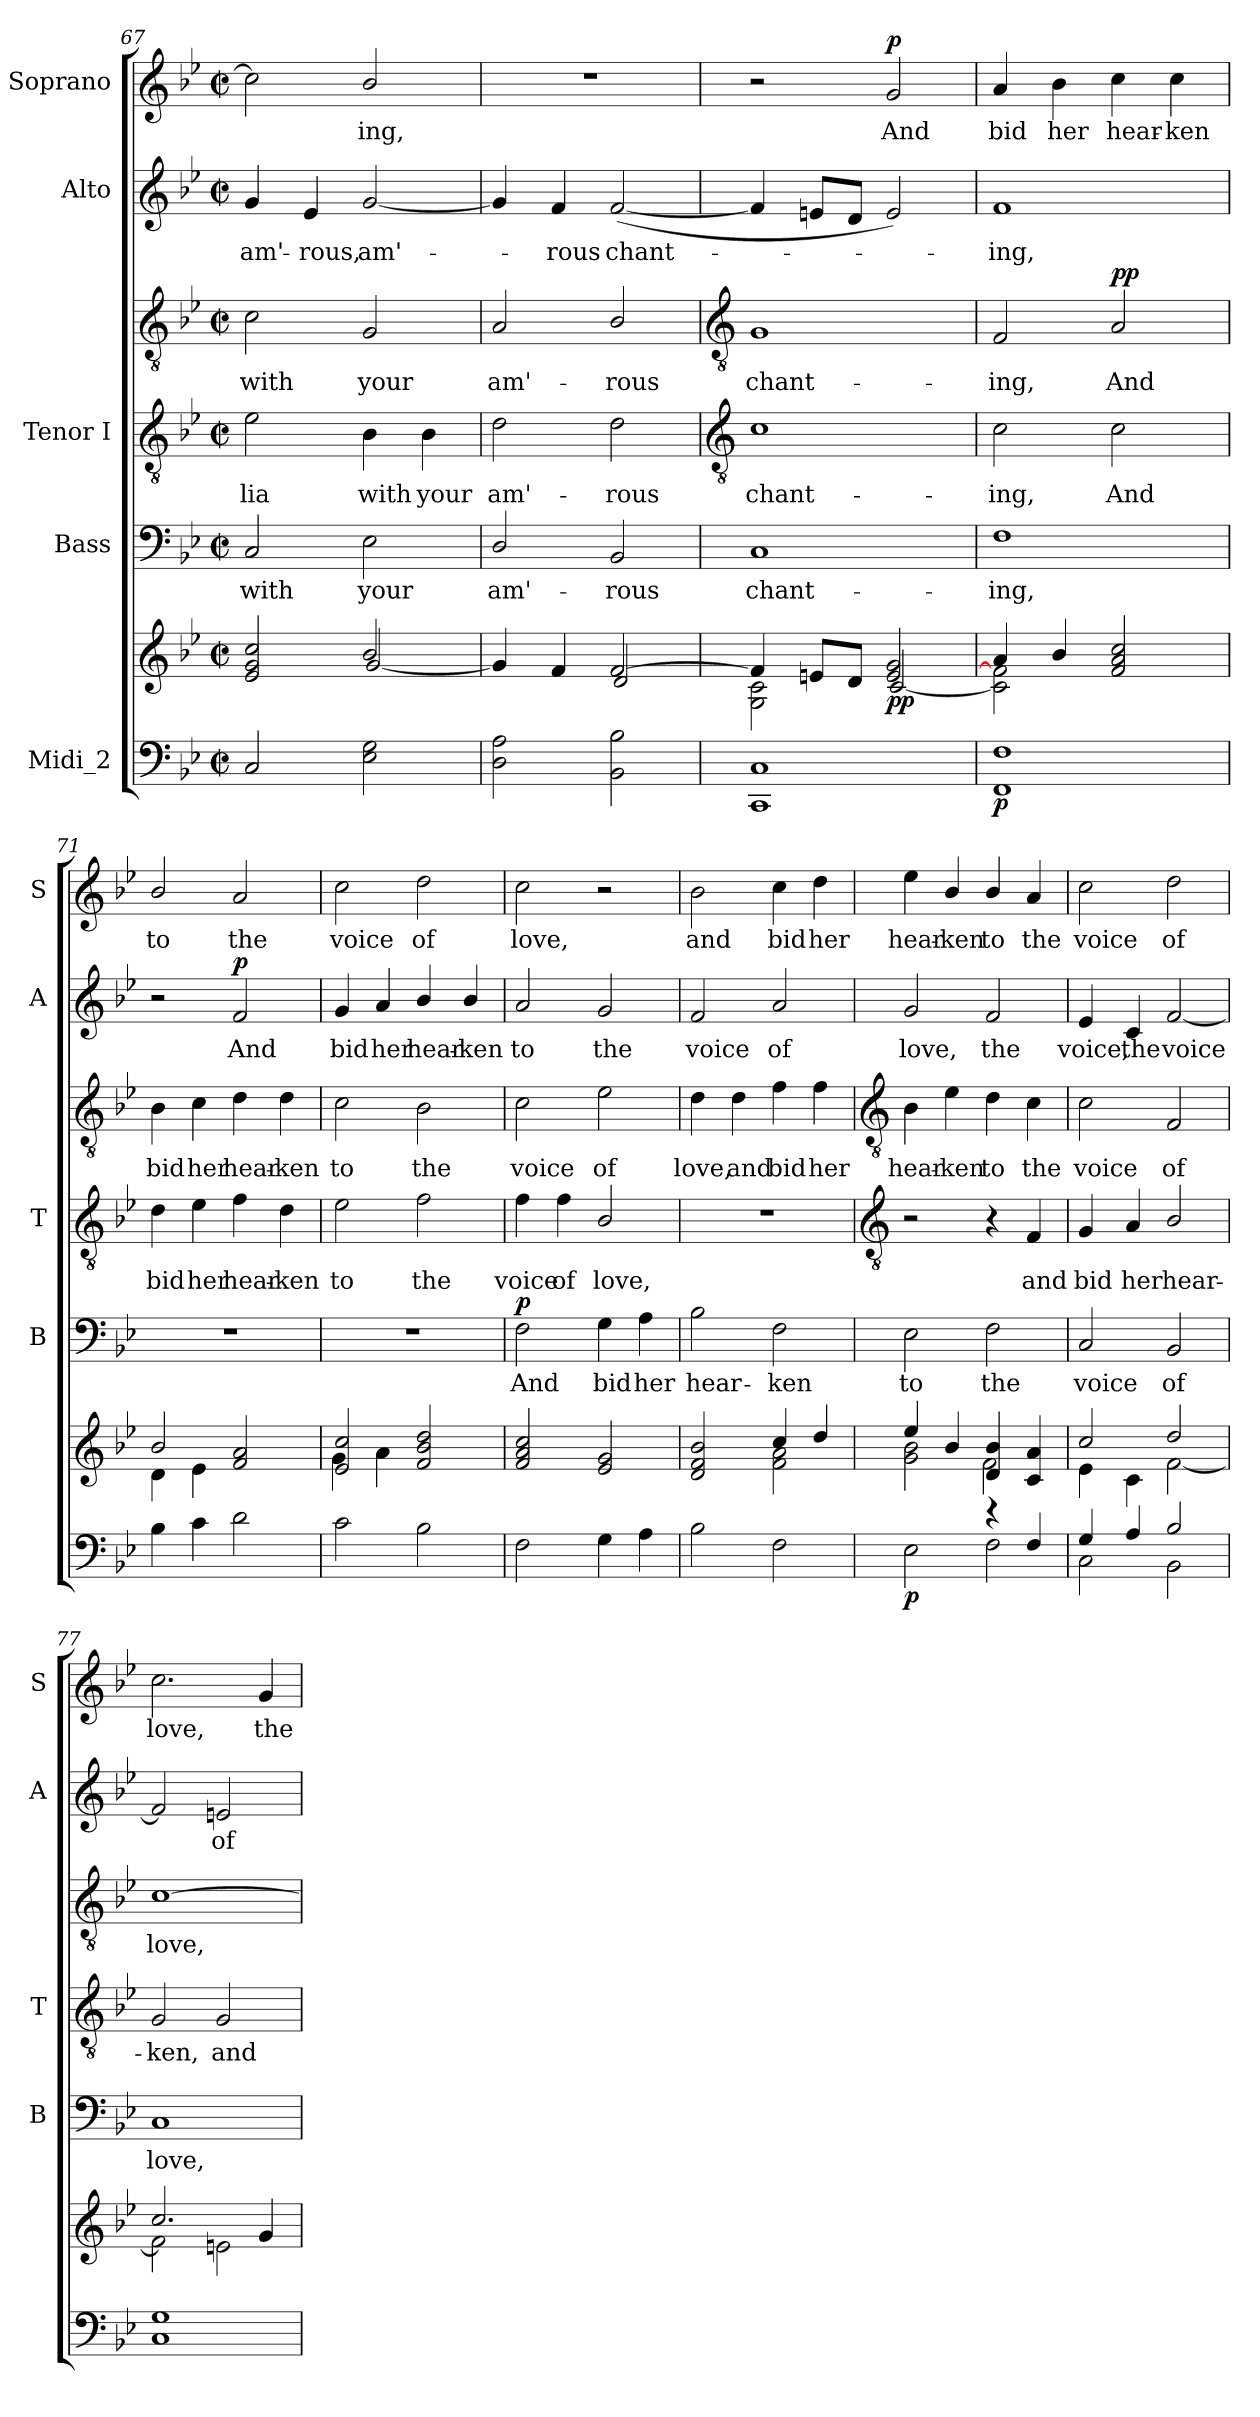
**kern	**kern	**dynam	**kern	**text	**dynam	**kern	**text	**kern	**text	**dynam	**kern	**text	**dynam	**kern	**text	**dynam
*part5	*part5	*part5	*part4	*part4	*part4	*part3	*part3	*part3	*part3	*part3	*part2	*part2	*part2	*part1	*part1	*part1
*staff7	*staff6	*staff6/7	*staff5	*staff5	*staff5	*staff4	*staff4	*staff3	*staff3	*staff3/4	*staff2	*staff2	*staff2	*staff1	*staff1	*staff1
*I"Midi_2	*	*	*I"Bass	*	*	*I"Tenor I	*	*	*	*	*I"Alto	*	*	*I"Soprano	*	*
*	*	*	*I'B	*	*	*I'T	*	*	*	*	*I'A	*	*	*I'S	*	*
*clefF4	*clefG2	*	*clefF4	*	*	*clefGv2	*	*clefGv2	*	*	*clefG2	*	*	*clefG2	*	*
*k[b-e-]	*k[b-e-]	*	*k[b-e-]	*	*	*k[b-e-]	*	*k[b-e-]	*	*	*k[b-e-]	*	*	*k[b-e-]	*	*
*B-:	*B-:	*	*B-:	*	*	*B-:	*	*B-:	*	*	*B-:	*	*	*B-:	*	*
*M2/2	*M2/2	*	*M2/2	*	*	*M2/2	*	*M2/2	*	*	*M2/2	*	*	*M2/2	*	*
*met(c|)	*met(c|)	*	*met(c|)	*	*	*met(c|)	*	*met(c|)	*	*	*met(c|)	*	*	*met(c|)	*	*
=67	=67	=67	=67	=67	=67	=67	=67	=67	=67	=67	=67	=67	=67	=67	=67	=67
*	*^	*	*	*	*	*	*	*	*	*	*	*	*	*	*	*
!	!	!	!	!	!LO:LY:b	!	!	!LO:LY:b	!	!LO:LY:b	!	!	!LO:LY:b	!	!	!	!
2C	2e-/ 2g/ 2cc/	2ryy	.	2C	with	.	2e-	lia	2c	-with	.	4g	am'-	.	2cc]	.	.
!	!	!	!	!	!	!	!	!	!	!	!	!	!LO:LY:b	!	!	!	!
.	.	.	.	.	.	.	.	.	.	.	.	4e-	-rous,	.	.	.	.
!	!	!	!	!	!LO:LY:b	!	!	!LO:LY:b	!	!LO:LY:b	!	!	!LO:LY:b	!	!	!LO:LY:b	!
2E- 2G	2b-/	[2g/	.	2E-	your	.	4B-	with	2G	your	.	[2g	am'-	.	2b-/	ing,	.
!	!	!	!	!	!	!	!	!LO:LY:b	!	!	!	!	!	!	!	!	!
.	.	.	.	.	.	.	4B-	your	.	.	.	.	.	.	.	.	.
=68	=68	=68	=68	=68	=68	=68	=68	=68	=68	=68	=68	=68	=68	=68	=68	=68	=68
!	!	!	!	!	!LO:LY:b	!	!	!LO:LY:b	!	!LO:LY:b	!	!	!	!	!	!	!
2D\ 2A\	2ryy	4g/]	.	2D/	am'-	.	2d	am'-	2A	am'-	.	4g]	.	.	1r	.	.
!	!	!	!	!	!	!	!	!	!	!	!	!	!LO:LY:b	!	!	!	!
.	.	4f/	.	.	.	.	.	.	.	.	.	4f	rous	.	.	.	.
!	!	!	!	!	!LO:LY:b	!	!	!LO:LY:b	!	!LO:LY:b	!	!	!LO:LY:b	!	!	!	!
2BB- 2B-	[2f/	2d/	.	2BB-	-rous	.	2d	-rous	2B-/	-rous	.	(<[2f	chant-	.	.	.	.
!!LO:LB:g=z
=69	=69	=69	=69	=69	=69	=69	=69	=69	=69	=69	=69	=69	=69	=69	=69	=69	=69
*	*	*	*	*	*	*	*clefGv2	*	*clefGv2	*	*	*	*	*	*	*	*
!	!	!	!	!	!LO:LY:b	!	!	!LO:LY:b	!	!LO:LY:b	!	!	!	!	!	!	!
1CC 1C	4f/]	2G\ 2c\	.	1C	chant-	.	1c	-chant-	1G	chant-	.	4f]	.	.	2r	.	.
.	8en/L	.	.	.	.	.	.	.	.	.	.	8enL	.	.	.	.	.
.	8d/J	.	.	.	.	.	.	.	.	.	.	8dJ	.	.	.	.	.
!	!	!	!LO:DY:b	!	!	!	!	!	!	!	!	!	!	!	!	!LO:LY:b	!
!	!	!	!LO:DY:n=1:b	!	!	!	!	!	!	!	!	!	!	!	!	!	!LO:DY:b
.	2e/ 2g/	[2c/	p p	.	.	.	.	.	.	.	.	2e)	.	.	2g	And	p
=70	=70	=70	=70	=70	=70	=70	=70	=70	=70	=70	=70	=70	=70	=70	=70	=70	=70
!	!	!	!LO:DY:b=2	!	!LO:LY:b	!	!	!LO:LY:b	!	!LO:LY:b	!	!	!LO:LY:b	!	!	!LO:LY:b	!
1FF 1F	4a/	2c\] 2f\]	p	1F	-ing,	.	2c	ing,	2F	-ing,	.	1f	ing,	.	4a	bid	.
!	!	!	!	!	!	!	!	!	!	!	!	!	!	!	!	!LO:LY:b	!
.	4b-/	.	.	.	.	.	.	.	.	.	.	.	.	.	4b-	her	.
!	!	!	!	!	!	!	!	!LO:LY:b	!	!LO:LY:b	!LO:DY:b=2	!	!	!	!	!LO:LY:b	!
!	!	!	!	!	!	!	!	!	!	!	!LO:DY:n=1:b	!	!	!	!	!	!
.	2f/ 2a/ 2cc/	2ryy	.	.	.	.	2c	And	2A	And	p p	.	.	.	4cc	hear-	.
!	!	!	!	!	!	!	!	!	!	!	!	!	!	!	!	!LO:LY:b	!
.	.	.	.	.	.	.	.	.	.	.	.	.	.	.	4cc	-ken	.
=71	=71	=71	=71	=71	=71	=71	=71	=71	=71	=71	=71	=71	=71	=71	=71	=71	=71
!	!	!	!	!	!	!	!	!LO:LY:b	!	!LO:LY:b	!	!	!	!	!	!LO:LY:b	!
4B-	2b-/	4d\	.	1r	.	.	4d	bid	4B-	bid	.	2r	.	.	2b-/	to	.
!	!	!	!	!	!	!	!	!LO:LY:b	!	!LO:LY:b	!	!	!	!	!	!	!
4c	.	4e-\	.	.	.	.	4e-	her	4c	her	.	.	.	.	.	.	.
!	!	!	!	!	!	!	!	!LO:LY:b	!	!LO:LY:b	!	!	!LO:LY:b	!LO:DY:b	!	!LO:LY:b	!
2d	2f/ 2a/	2ryy	.	.	.	.	4f	hear-	4d	hear-	.	2f	And	p	2a	the	.
!	!	!	!	!	!	!	!	!LO:LY:b	!	!LO:LY:b	!	!	!	!	!	!	!
.	.	.	.	.	.	.	4d	-ken	4d	-ken	.	.	.	.	.	.	.
=72	=72	=72	=72	=72	=72	=72	=72	=72	=72	=72	=72	=72	=72	=72	=72	=72	=72
!	!	!	!	!	!	!	!	!LO:LY:b	!	!LO:LY:b	!	!	!LO:LY:b	!	!	!LO:LY:b	!
2c	2e-/ 2cc/	4g\	.	1r	.	.	2e-	to	2c	to	.	4g	bid	.	2cc	voice	.
!	!	!	!	!	!	!	!	!	!	!	!	!	!LO:LY:b	!	!	!	!
.	.	4a\	.	.	.	.	.	.	.	.	.	4a	her	.	.	.	.
!	!	!	!	!	!	!	!	!LO:LY:b	!	!LO:LY:b	!	!	!LO:LY:b	!	!	!LO:LY:b	!
2B-	2f/ 2b-/ 2dd/	2ryy	.	.	.	.	2f	the	2B-	the	.	4b-/	hear-	.	2dd	of	.
!	!	!	!	!	!	!	!	!	!	!	!	!	!LO:LY:b	!	!	!	!
.	.	.	.	.	.	.	.	.	.	.	.	4b-/	-ken	.	.	.	.
=73	=73	=73	=73	=73	=73	=73	=73	=73	=73	=73	=73	=73	=73	=73	=73	=73	=73
!	!	!	!	!	!LO:LY:b	!LO:DY:b	!	!LO:LY:b	!	!LO:LY:b	!	!	!LO:LY:b	!	!	!LO:LY:b	!
2F	2f/ 2a/ 2cc/	1ryy	.	2F	And	p	4f	voice	2c	voice	.	2a	to	.	2cc	love,	.
!	!	!	!	!	!	!	!	!LO:LY:b	!	!	!	!	!	!	!	!	!
.	.	.	.	.	.	.	4f	of	.	.	.	.	.	.	.	.	.
!	!	!	!	!	!LO:LY:b	!	!	!LO:LY:b	!	!LO:LY:b	!	!	!LO:LY:b	!	!	!	!
4G	2e-/ 2g/	.	.	4G	bid	.	2B-/	love,	2e-	of	.	2g	the	.	2r	.	.
!	!	!	!	!	!LO:LY:b	!	!	!	!	!	!	!	!	!	!	!	!
4A	.	.	.	4A	her	.	.	.	.	.	.	.	.	.	.	.	.
=74	=74	=74	=74	=74	=74	=74	=74	=74	=74	=74	=74	=74	=74	=74	=74	=74	=74
!	!	!	!	!	!LO:LY:b	!	!	!	!	!LO:LY:b	!	!	!LO:LY:b	!	!	!LO:LY:b	!
2B-	2d/ 2f/ 2b-/	2ryy	.	2B-	hear-	.	1r	.	4d	love,	.	2f	voice	.	2b-	and	.
!	!	!	!	!	!	!	!	!	!	!LO:LY:b	!	!	!	!	!	!	!
.	.	.	.	.	.	.	.	.	4d	and	.	.	.	.	.	.	.
!	!	!	!	!	!LO:LY:b	!	!	!	!	!LO:LY:b	!	!	!LO:LY:b	!	!	!LO:LY:b	!
2F	4cc/	2f\ 2a\	.	2F	-ken	.	.	.	4f	bid	.	2a	of	.	4cc	bid	.
!	!	!	!	!	!	!	!	!	!	!LO:LY:b	!	!	!	!	!	!LO:LY:b	!
.	4dd/	.	.	.	.	.	.	.	4f	her	.	.	.	.	4dd	her	.
!!LO:LB:g=z
=75	=75	=75	=75	=75	=75	=75	=75	=75	=75	=75	=75	=75	=75	=75	=75	=75	=75
*	*	*	*	*	*	*	*clefGv2	*	*clefGv2	*	*	*	*	*	*	*	*
*^	*	*	*	*	*	*	*	*	*	*	*	*	*	*	*	*	*
!	!	!	!	!LO:DY:b=2	!	!LO:LY:b	!	!	!	!	!LO:LY:b	!	!	!LO:LY:b	!	!	!LO:LY:b	!
2ryy	2E-	4ee-/	2g\ 2b-\	p	2E-	to	.	2r	.	4B-	hear-	.	2g	love,	.	4ee-	hear-	.
!	!	!	!	!	!	!	!	!	!	!	!LO:LY:b	!	!	!	!	!	!LO:LY:b	!
.	.	4b-/	.	.	.	.	.	.	.	4e-	-ken	.	.	.	.	4b-/	-ken	.
!	!	!	!	!	!	!LO:LY:b	!	!	!	!	!LO:LY:b	!	!	!LO:LY:b	!	!	!LO:LY:b	!
4r	2F	4d/ 4b-/	2f\	.	2F	the	.	4r	.	4d	to	.	2f	the	.	4b-/	to	.
!	!	!	!	!	!	!	!	!	!LO:LY:b	!	!LO:LY:b	!	!	!	!	!	!LO:LY:b	!
4F/	.	4c/ 4a/	.	.	.	.	.	4F	and	4c	the	.	.	.	.	4a	the	.
=76	=76	=76	=76	=76	=76	=76	=76	=76	=76	=76	=76	=76	=76	=76	=76	=76	=76	=76
!	!	!	!	!	!	!LO:LY:b	!	!	!LO:LY:b	!	!LO:LY:b	!	!	!LO:LY:b	!	!	!LO:LY:b	!
4G/	2C\	2cc/	4e-\	.	2C	voice	.	4G	bid	2c	voice	.	4e-	voice,	.	2cc	voice	.
!	!	!	!	!	!	!	!	!	!LO:LY:b	!	!	!	!	!LO:LY:b	!	!	!	!
4A/	.	.	4c\	.	.	.	.	4A	her	.	.	.	4c	the	.	.	.	.
!	!	!	!	!	!	!LO:LY:b	!	!	!LO:LY:b	!	!LO:LY:b	!	!	!LO:LY:b	!	!	!LO:LY:b	!
2B-/	2BB-\	2dd/	[2f\	.	2BB-	of	.	2B-/	hear-	2F	of	.	[2f	voice	.	2dd	of	.
=77	=77	=77	=77	=77	=77	=77	=77	=77	=77	=77	=77	=77	=77	=77	=77	=77	=77	=77
!	!	!	!	!	!	!LO:LY:b	!	!	!LO:LY:b	!	!LO:LY:b	!	!	!	!	!	!LO:LY:b	!
1G/	1C	2.cc/	2f\]	.	1C	love,	.	2G	ken,	[1c	-love,	.	2f]	.	.	2.cc	love,	.
!	!	!	!	!	!	!	!	!	!LO:LY:b	!	!	!	!	!LO:LY:b	!	!	!	!
.	.	.	2en\	.	.	.	.	2G	and	.	.	.	2en	of	.	.	.	.
!	!	!	!	!	!	!	!	!	!	!	!	!	!	!	!	!	!LO:LY:b	!
.	.	4g/	.	.	.	.	.	.	.	.	.	.	.	.	.	4g	the	.
*v	*v	*	*	*	*	*	*	*	*	*	*	*	*	*	*	*	*	*
*	*v	*v	*	*	*	*	*	*	*	*	*	*	*	*	*	*	*
=	=	=	=	=	=	=	=	=	=	=	=	=	=	=	=	=
*-	*-	*-	*-	*-	*-	*-	*-	*-	*-	*-	*-	*-	*-	*-	*-	*-
